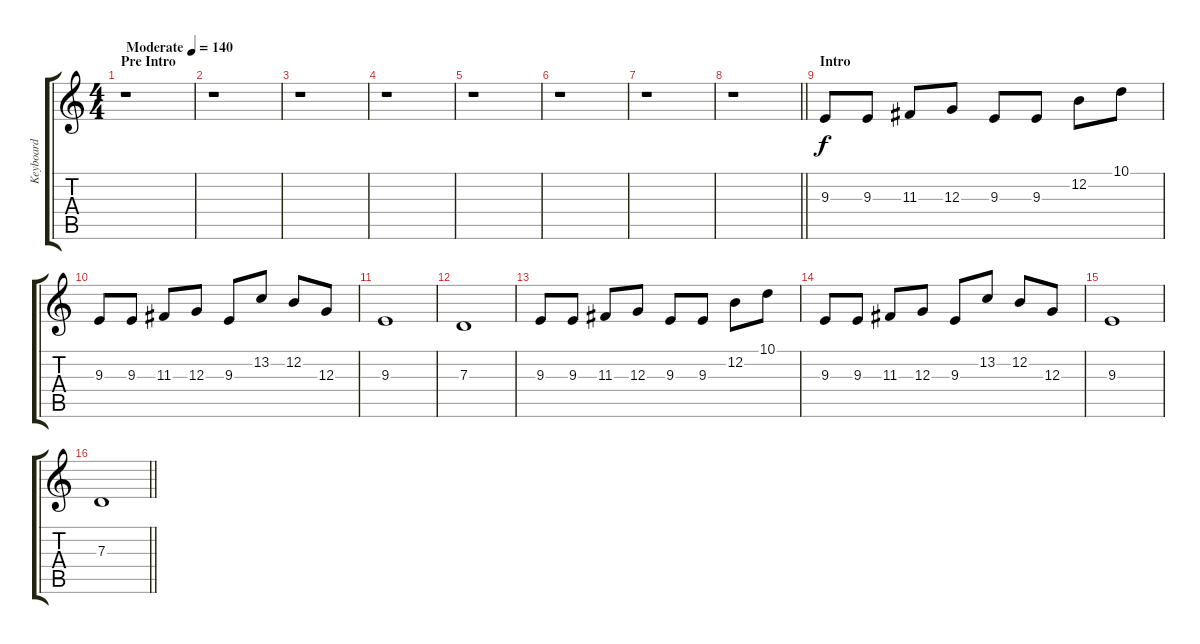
\track ("Keyboard" "Keyboard") {instrument stringensemble1}
\staff {score tabs}
\tuning (E4 B3 G3 D3 A2 E2) {hide}
\ts (4 4)
\section ("" "Pre Intro")
\tempo (140 "Moderate")
\clef g2
\ks c
r.1{dy f instrument stringensemble1} |
r.1 |
r.1 |
r.1 |
r.1 |
r.1 |
r.1 |
\barLineRight lightlight
r.1 |
\section ("" "Intro")
9.3.8 9.3.8 11.3.8 12.3.8 9.3.8 9.3.8 12.2.8 10.1.8 |
9.3.8 9.3.8 11.3.8 12.3.8 9.3.8 13.2.8 12.2.8 12.3.8 |
9.3.1 |
7.3.1 |
9.3.8 9.3.8 11.3.8 12.3.8 9.3.8 9.3.8 12.2.8 10.1.8 |
9.3.8 9.3.8 11.3.8 12.3.8 9.3.8 13.2.8 12.2.8 12.3.8 |
9.3.1 |
\barLineRight lightlight
7.3.1
